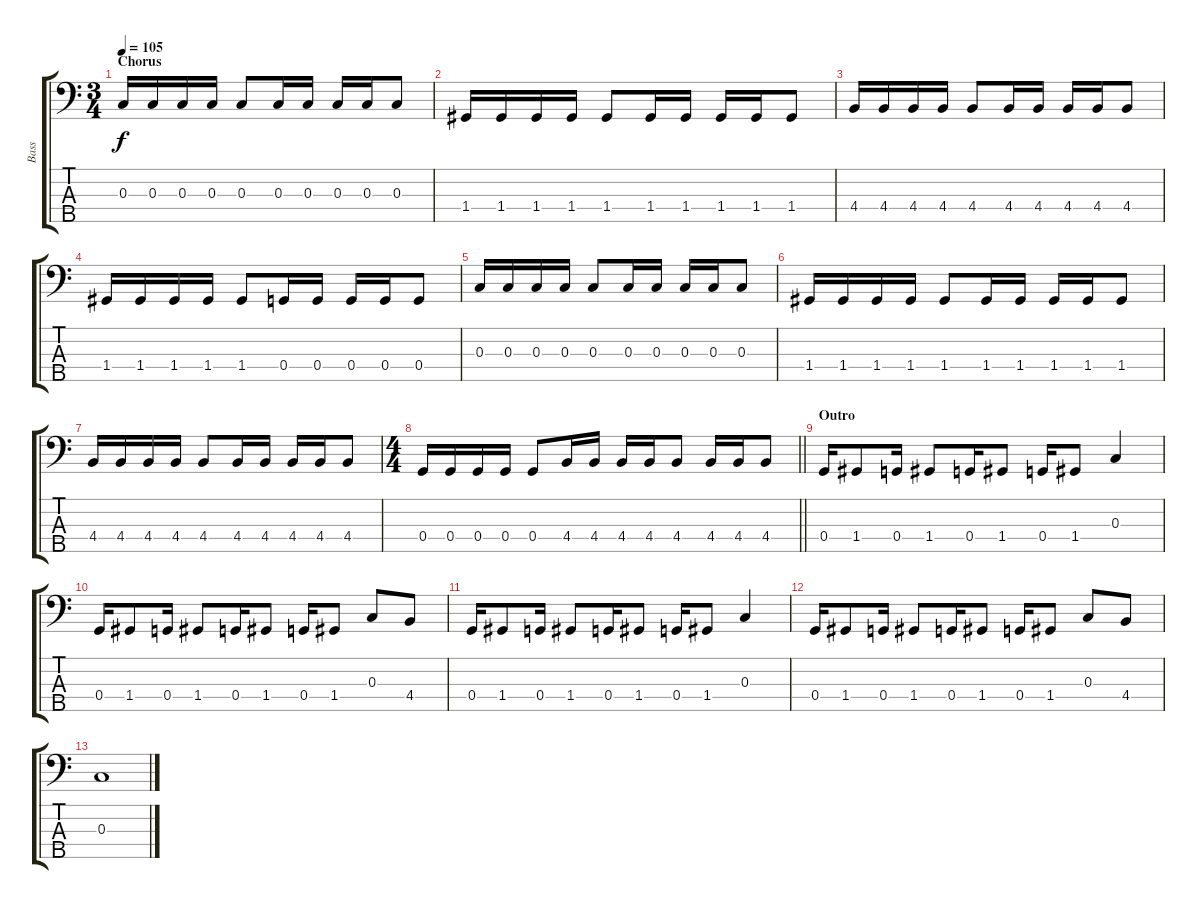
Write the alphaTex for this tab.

\track ("Bass" "Bass") {instrument electricbassfinger}
\staff {score tabs}
\tuning (A2 F2 C2 G1 D1) {hide}
\ts (3 4)
\section ("" "Chorus")
\tempo 105
\clef f4
\ks c
0.3.16{dy f} 0.3.16 0.3.16 0.3.16 0.3.8 0.3.16 0.3.16 0.3.16 0.3.16 0.3.8 |
1.4.16 1.4.16 1.4.16 1.4.16 1.4.8 1.4.16 1.4.16 1.4.16 1.4.16 1.4.8 |
4.4.16 4.4.16 4.4.16 4.4.16 4.4.8 4.4.16 4.4.16 4.4.16 4.4.16 4.4.8 |
1.4.16 1.4.16 1.4.16 1.4.16 1.4.8 0.4.16 0.4.16 0.4.16 0.4.16 0.4.8 |
0.3.16 0.3.16 0.3.16 0.3.16 0.3.8 0.3.16 0.3.16 0.3.16 0.3.16 0.3.8 |
1.4.16 1.4.16 1.4.16 1.4.16 1.4.8 1.4.16 1.4.16 1.4.16 1.4.16 1.4.8 |
4.4.16 4.4.16 4.4.16 4.4.16 4.4.8 4.4.16 4.4.16 4.4.16 4.4.16 4.4.8 |
\ts (4 4)
\barLineRight lightlight
0.4.16 0.4.16 0.4.16 0.4.16 0.4.8 4.4.16 4.4.16 4.4.16 4.4.16 4.4.8 4.4.16 4.4.16 4.4.8 |
\section ("" "Outro")
0.4.16 1.4.8 0.4.16 1.4.8 0.4.16 1.4.8 0.4.16 1.4.8 0.3.4 |
0.4.16 1.4.8 0.4.16 1.4.8 0.4.16 1.4.8 0.4.16 1.4.8 0.3.8 4.4.8 |
0.4.16 1.4.8 0.4.16 1.4.8 0.4.16 1.4.8 0.4.16 1.4.8 0.3.4 |
0.4.16 1.4.8 0.4.16 1.4.8 0.4.16 1.4.8 0.4.16 1.4.8 0.3.8 4.4.8 |
0.3.1
